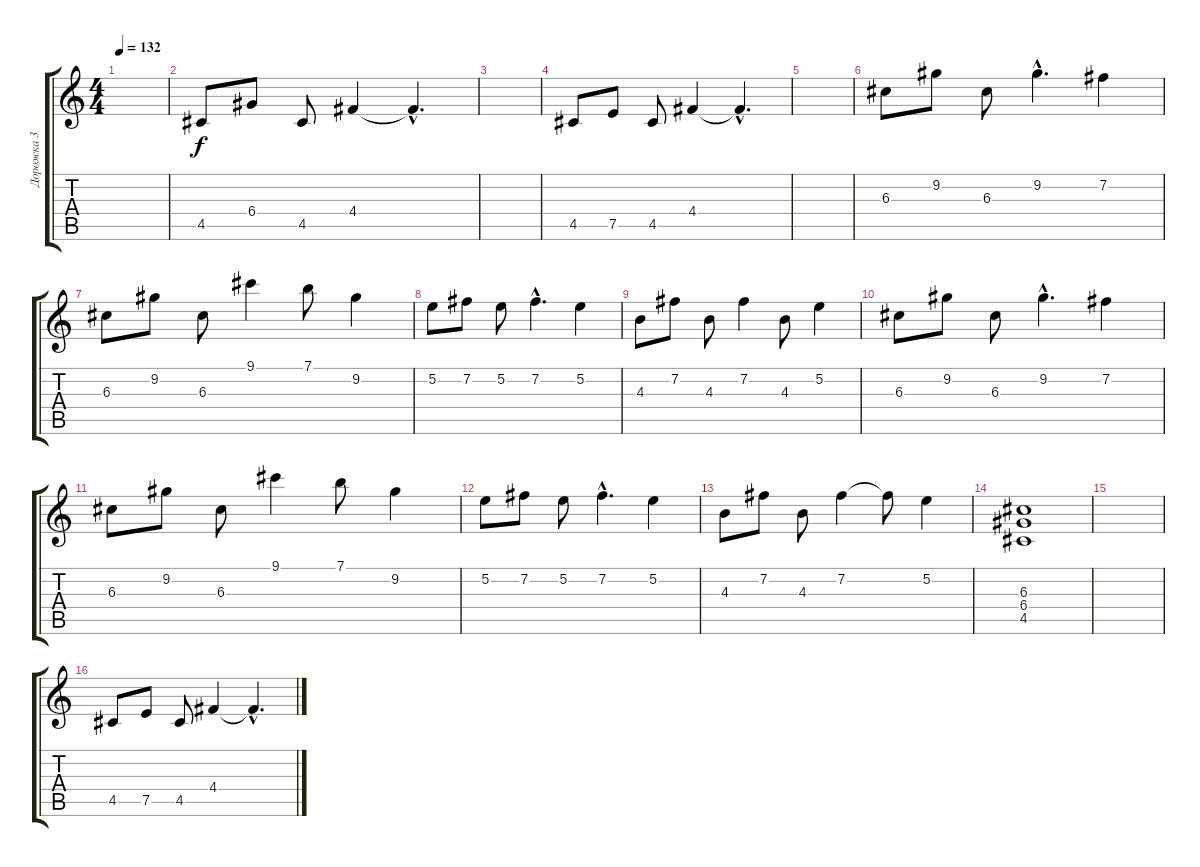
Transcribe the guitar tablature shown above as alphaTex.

\track ("Дорожка 3" "Дорожка 3") {instrument distortionguitar}
\staff {score tabs}
\tuning (E4 B3 G3 D3 A2 E2) {hide}
\ts (4 4)
\tempo 132
\clef g2
\ks c
|
4.5.8 6.4.8 4.5.8 4.4.4 4.4{hac t}.4{d} |
|
4.5.8 7.5.8 4.5.8 4.4.4 4.4{hac t}.4{d} |
|
6.3.8 9.2.8 6.3.8 9.2{hac}.4{d} 7.2.4 |
6.3.8 9.2.8 6.3.8 9.1.4 7.1.8 9.2.4 |
5.2.8 7.2.8 5.2.8 7.2{hac}.4{d} 5.2.4 |
4.3.8 7.2.8 4.3.8 7.2.4 4.3.8 5.2.4 |
6.3.8 9.2.8 6.3.8 9.2{hac}.4{d} 7.2.4 |
6.3.8 9.2.8 6.3.8 9.1.4 7.1.8 9.2.4 |
5.2.8 7.2.8 5.2.8 7.2{hac}.4{d} 5.2.4 |
4.3.8 7.2.8 4.3.8 7.2.4 7.2{t}.8 5.2.4 |
(6.3 6.4 4.5).1{instrument distortionguitar} |
|
4.5.8 7.5.8 4.5.8 4.4.4 4.4{hac t}.4{d}
